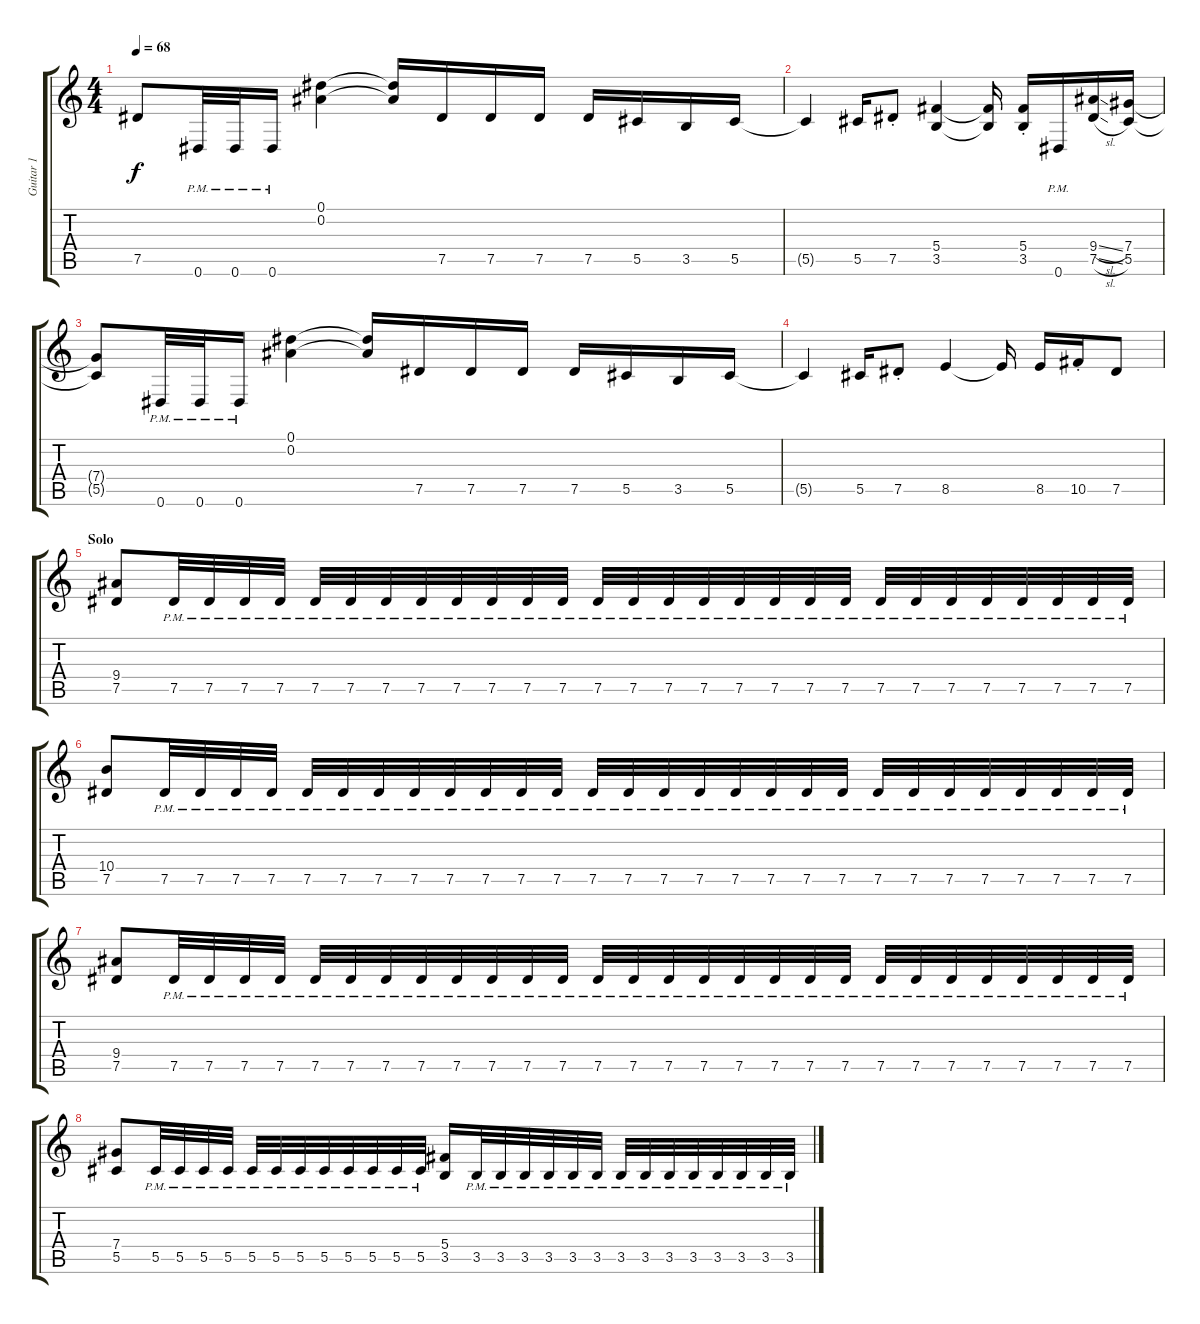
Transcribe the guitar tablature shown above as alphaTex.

\track ("Guitar 1" "Guitar 1") {instrument distortionguitar}
\staff {score tabs}
\tuning (Eb4 Bb3 Gb3 Db3 Ab2 Eb2) {hide}
\ts (4 4)
\tempo 68
\clef g2
\ks c
7.5{t}.8{dy f} 0.6{pm}.32 0.6{pm}.32 0.6{pm}.16 (0.1 0.2).4 (0.1{t} 0.2{t}).16 7.5.16 7.5.16 7.5.16 7.5.16 5.5.16 3.5.16 5.5.16 |
5.5{t}.4 5.5.16 7.5{st}.8 (5.4 3.5).4 (5.4{t} 3.5{t}).16 (5.4{st} 3.5{st}).16 0.6{pm}.16 (9.4{sl} 7.5{sl}).16 (7.4 5.5).16 |
(7.4{t} 5.5{t}).8 0.6{pm}.32 0.6{pm}.32 0.6{pm}.16 (0.1 0.2).4 (0.1{t} 0.2{t}).16 7.5.16 7.5.16 7.5.16 7.5.16 5.5.16 3.5.16 5.5.16 |
5.5{t}.4 5.5.16 7.5{st}.8 8.5.4 8.5{t}.16 8.5.16 10.5{st}.16 7.5.8 |
\section ("" "Solo")
(9.4 7.5).8{volume 13 balance 2} 7.5{pm}.32 7.5{pm}.32 7.5{pm}.32 7.5{pm}.32 7.5{pm}.32 7.5{pm}.32 7.5{pm}.32 7.5{pm}.32 7.5{pm}.32 7.5{pm}.32 7.5{pm}.32 7.5{pm}.32 7.5{pm}.32 7.5{pm}.32 7.5{pm}.32 7.5{pm}.32 7.5{pm}.32 7.5{pm}.32 7.5{pm}.32 7.5{pm}.32 7.5{pm}.32 7.5{pm}.32 7.5{pm}.32 7.5{pm}.32 7.5{pm}.32 7.5{pm}.32 7.5{pm}.32 7.5{pm}.32 |
(10.4 7.5).8 7.5{pm}.32 7.5{pm}.32 7.5{pm}.32 7.5{pm}.32 7.5{pm}.32 7.5{pm}.32 7.5{pm}.32 7.5{pm}.32 7.5{pm}.32 7.5{pm}.32 7.5{pm}.32 7.5{pm}.32 7.5{pm}.32 7.5{pm}.32 7.5{pm}.32 7.5{pm}.32 7.5{pm}.32 7.5{pm}.32 7.5{pm}.32 7.5{pm}.32 7.5{pm}.32 7.5{pm}.32 7.5{pm}.32 7.5{pm}.32 7.5{pm}.32 7.5{pm}.32 7.5{pm}.32 7.5{pm}.32 |
(9.4 7.5).8 7.5{pm}.32 7.5{pm}.32 7.5{pm}.32 7.5{pm}.32 7.5{pm}.32 7.5{pm}.32 7.5{pm}.32 7.5{pm}.32 7.5{pm}.32 7.5{pm}.32 7.5{pm}.32 7.5{pm}.32 7.5{pm}.32 7.5{pm}.32 7.5{pm}.32 7.5{pm}.32 7.5{pm}.32 7.5{pm}.32 7.5{pm}.32 7.5{pm}.32 7.5{pm}.32 7.5{pm}.32 7.5{pm}.32 7.5{pm}.32 7.5{pm}.32 7.5{pm}.32 7.5{pm}.32 7.5{pm}.32 |
(7.4 5.5).8 5.5{pm}.32 5.5{pm}.32 5.5{pm}.32 5.5{pm}.32 5.5{pm}.32 5.5{pm}.32 5.5{pm}.32 5.5{pm}.32 5.5{pm}.32 5.5{pm}.32 5.5{pm}.32 5.5{pm}.32 (5.4 3.5).16 3.5{pm}.32 3.5{pm}.32 3.5{pm}.32 3.5{pm}.32 3.5{pm}.32 3.5{pm}.32 3.5{pm}.32 3.5{pm}.32 3.5{pm}.32 3.5{pm}.32 3.5{pm}.32 3.5{pm}.32 3.5{pm}.32 3.5{pm}.32
